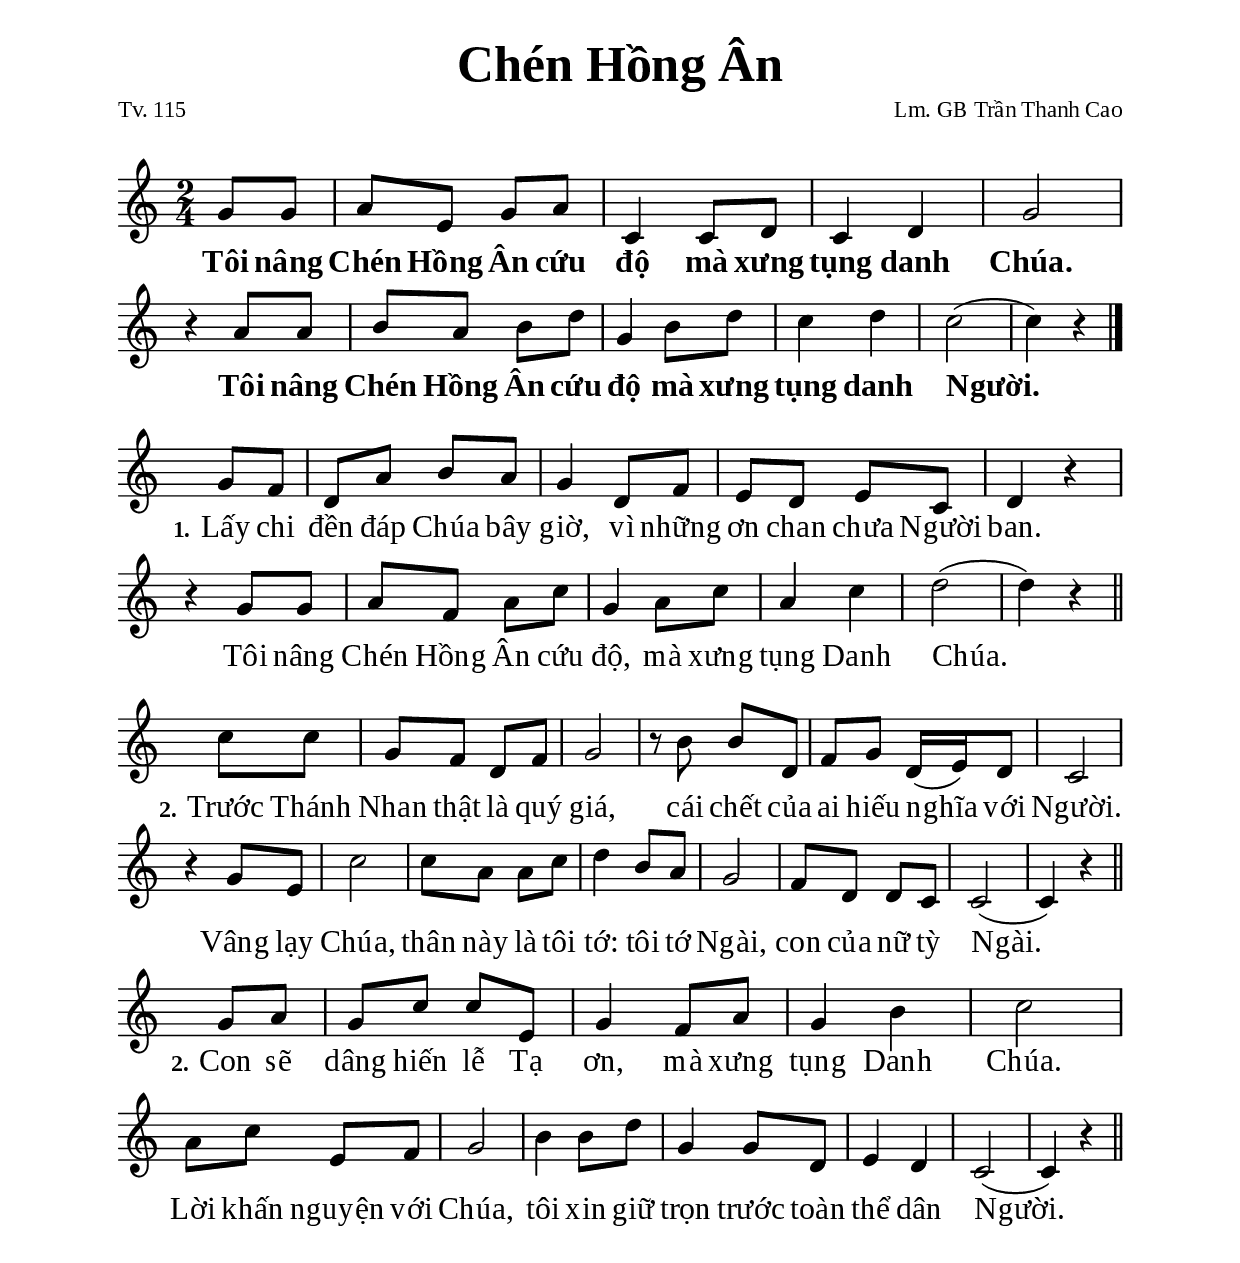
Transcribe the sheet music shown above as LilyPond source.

% Cài đặt chung
\version "2.20.0"
\include "english.ly"

\header {
  title = \markup { \fontsize #3 "Chén Hồng Ân" }
  poet = "Tv. 115"
  composer = "Lm. GB Trần Thanh Cao"
  arranger = " "
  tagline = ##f
}

\paper {
  #(set-paper-size "a4")
  top-margin = 10\mm
  bottom-margin = 10\mm
  left-margin = 20\mm
  right-margin = 20\mm
  indent = #0
  #(define fonts
    (make-pango-font-tree
      "Liberation Serif"
      "Liberation Serif"
      "Liberation Serif"
      (/ 20 20)))
  page-count = #1
}

% Nhạc điệp khúc
nhacDiepKhuc = \relative c'' {
  \partial 4 g8 g |
  a e g a |
  c,4 c8 d |
  c4 d |
  g2 |
  r4 a8 a |
  b a b d |
  g,4 b8 d |
  c4 d |
  c2 ( |
  c4) r \bar "|."
}

% Nhạc phiên khúc
nhacPhienKhucMot = \relative c'' {
  \partial 4 g8 f |
  d a' b a |
  g4 d8 f |
  e d e c |
  d4 r |
  r g8 g |
  a f a c |
  g4 a8 c |
  a4 c |
  d2 ( |
  d4) r \bar "||"
}

nhacPhienKhucHai = \relative c'' {
  \partial 4 c8 c |
  g f d f |
  g2 |
  r8 b b d, |
  f g d16 (e) d8 |
  c2 |
  r4 g'8 e |
  c'2 |
  c8 a a c |
  d4 b8 a |
  g2 |
  f8 d d c |
  c2 ( |
  c4) r \bar "||"
}

nhacPhienKhucBa = \relative c'' {
  \partial 4 g8 a |
  g c c e, |
  g4 f8 a |
  g4 b |
  c2 |
  a8 c e, f |
  g2 |
  b4 b8 d |
  g,4 g8 d |
  e4 d |
  c2 ( |
  c4) r \bar "||"
}

% Lời điệp khúc
loiDiepKhuc = \lyricmode {
  Tôi nâng Chén Hồng Ân cứu độ mà xưng tụng danh Chúa.
  Tôi nâng Chén Hồng Ân  cứu độ mà xưng tụng danh Người.
}

% Lời phiên khúc
loiPhienKhucMot = \lyricmode {
  \set stanza = #"1."
  Lấy chi đền đáp Chúa bây giờ,
  vì những ơn chan chưa Người ban.
  Tôi nâng Chén Hồng Ân cứu độ, mà xưng tụng Danh Chúa.
}

loiPhienKhucHai = \lyricmode {
  \set stanza = #"2."
  Trước Thánh Nhan thật là quý giá,
  cái chết của ai hiếu nghĩa với Người.
  Vâng lạy Chúa, thân này là tôi tớ:
  tôi tớ Ngài, con của nữ tỳ Ngài.
}

loiPhienKhucBa = \lyricmode {
  \set stanza = #"2."
  Con sẽ dâng hiến lễ Tạ ơn, mà xưng tụng Danh Chúa.
  Lời khấn nguyện với Chúa,
  tôi xin giữ trọn trước toàn thể dân Người.
}


% Dàn trang
\score {
  \new ChoirStaff <<
    \new Staff = diepKhuc \with {
        \consists "Merge_rests_engraver"
        \magnifyStaff #(magstep +1)
      }
      <<
      \new Voice = beSop {
        \key c \major \time 2/4 \stemNeutral \nhacDiepKhuc
      }
    >>
    \new Lyrics \lyricsto beSop \loiDiepKhuc
  >>
  \layout {
    \override Lyrics.LyricText.font-series = #'bold
    \override Lyrics.LyricText.font-size = #+3
    \override Lyrics.LyricSpace.minimum-distance = #0.5
    \override Score.BarNumber.break-visibility = ##(#f #f #f)
    \override Score.SpacingSpanner.uniform-stretching = ##t
  }
}

\score {
  \new ChoirStaff <<
    \new Staff = phienKhuc \with {
        \magnifyStaff #(magstep +1)
      }
      <<
      \new Voice = beSop {
        \key c \major \time 2/4 \nhacPhienKhucMot
      }
    >>
    \new Lyrics \lyricsto beSop \loiPhienKhucMot
  >>
  \layout {
    \override Staff.TimeSignature.transparent = ##t
    \override Lyrics.LyricText.font-size = #+3
    \override Lyrics.LyricSpace.minimum-distance = #0.5
    \override Score.BarNumber.break-visibility = ##(#f #f #f)
    \override Score.SpacingSpanner.uniform-stretching = ##t
  } 
}

\score {
  \new ChoirStaff <<
    \new Staff = phienKhuc \with {
        \magnifyStaff #(magstep +1)
      }
      <<
      \new Voice = beSop {
        \key c \major \time 2/4 \nhacPhienKhucHai
      }
    >>
    \new Lyrics \lyricsto beSop \loiPhienKhucHai
  >>
  \layout {
    \override Staff.TimeSignature.transparent = ##t
    \override Lyrics.LyricText.font-size = #+3
    \override Lyrics.LyricSpace.minimum-distance = #0.5
    \override Score.BarNumber.break-visibility = ##(#f #f #f)
    \override Score.SpacingSpanner.uniform-stretching = ##t
  } 
}

\score {
  \new ChoirStaff <<
    \new Staff = phienKhuc \with {
        \magnifyStaff #(magstep +1)
      }
      <<
      \new Voice = beSop {
        \key c \major \time 2/4 \nhacPhienKhucBa
      }
    >>
    \new Lyrics \lyricsto beSop \loiPhienKhucBa
  >>
  \layout {
    \override Staff.TimeSignature.transparent = ##t
    \override Lyrics.LyricText.font-size = #+3
    \override Lyrics.LyricSpace.minimum-distance = #0.5
    \override Score.BarNumber.break-visibility = ##(#f #f #f)
    \override Score.SpacingSpanner.uniform-stretching = ##t
  } 
}
